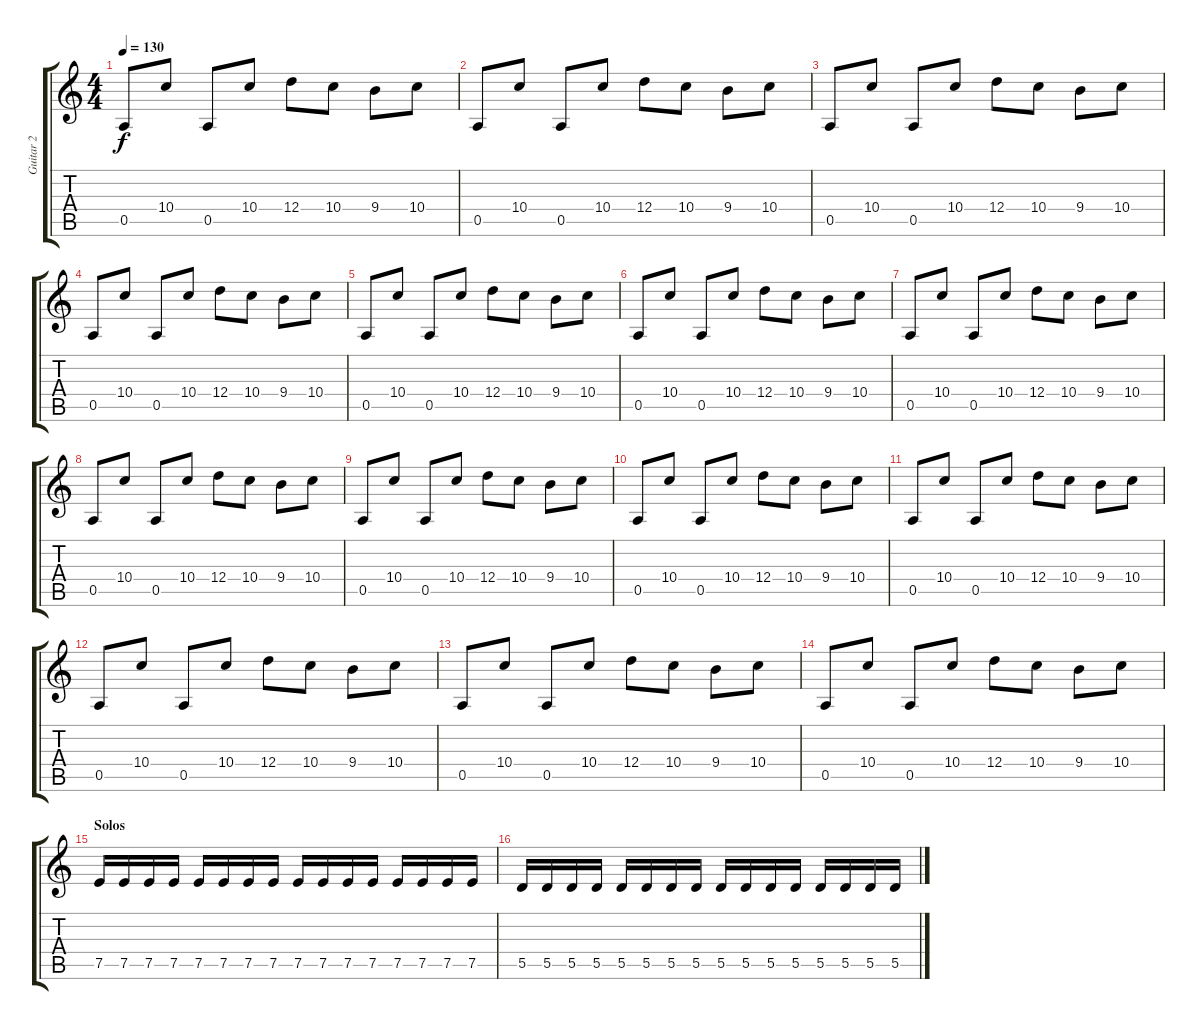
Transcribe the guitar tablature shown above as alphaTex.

\track ("Guitar 2" "Guitar 2") {instrument distortionguitar}
\staff {score tabs}
\tuning (E4 B3 G3 D3 A2 E2) {hide}
\ts (4 4)
\tempo 130
\clef g2
\ks c
0.5.8{dy f} 10.4.8 0.5.8 10.4.8 12.4.8 10.4.8 9.4.8 10.4.8 |
0.5.8 10.4.8 0.5.8 10.4.8 12.4.8 10.4.8 9.4.8 10.4.8 |
0.5.8 10.4.8 0.5.8 10.4.8 12.4.8 10.4.8 9.4.8 10.4.8 |
0.5.8 10.4.8 0.5.8 10.4.8 12.4.8 10.4.8 9.4.8 10.4.8 |
0.5.8 10.4.8 0.5.8 10.4.8 12.4.8 10.4.8 9.4.8 10.4.8 |
0.5.8 10.4.8 0.5.8 10.4.8 12.4.8 10.4.8 9.4.8 10.4.8 |
0.5.8 10.4.8 0.5.8 10.4.8 12.4.8 10.4.8 9.4.8 10.4.8 |
0.5.8 10.4.8 0.5.8 10.4.8 12.4.8 10.4.8 9.4.8 10.4.8 |
0.5.8 10.4.8 0.5.8 10.4.8 12.4.8 10.4.8 9.4.8 10.4.8 |
0.5.8 10.4.8 0.5.8 10.4.8 12.4.8 10.4.8 9.4.8 10.4.8 |
0.5.8 10.4.8 0.5.8 10.4.8 12.4.8 10.4.8 9.4.8 10.4.8 |
0.5.8 10.4.8 0.5.8 10.4.8 12.4.8 10.4.8 9.4.8 10.4.8 |
0.5.8 10.4.8 0.5.8 10.4.8 12.4.8 10.4.8 9.4.8 10.4.8 |
0.5.8 10.4.8 0.5.8 10.4.8 12.4.8 10.4.8 9.4.8 10.4.8 |
\section ("" "Solos")
7.5.16{volume 9} 7.5.16 7.5.16 7.5.16 7.5.16 7.5.16 7.5.16 7.5.16 7.5.16 7.5.16 7.5.16 7.5.16 7.5.16 7.5.16 7.5.16 7.5.16 |
5.5.16 5.5.16 5.5.16 5.5.16 5.5.16 5.5.16 5.5.16 5.5.16 5.5.16 5.5.16 5.5.16 5.5.16 5.5.16 5.5.16 5.5.16 5.5.16
